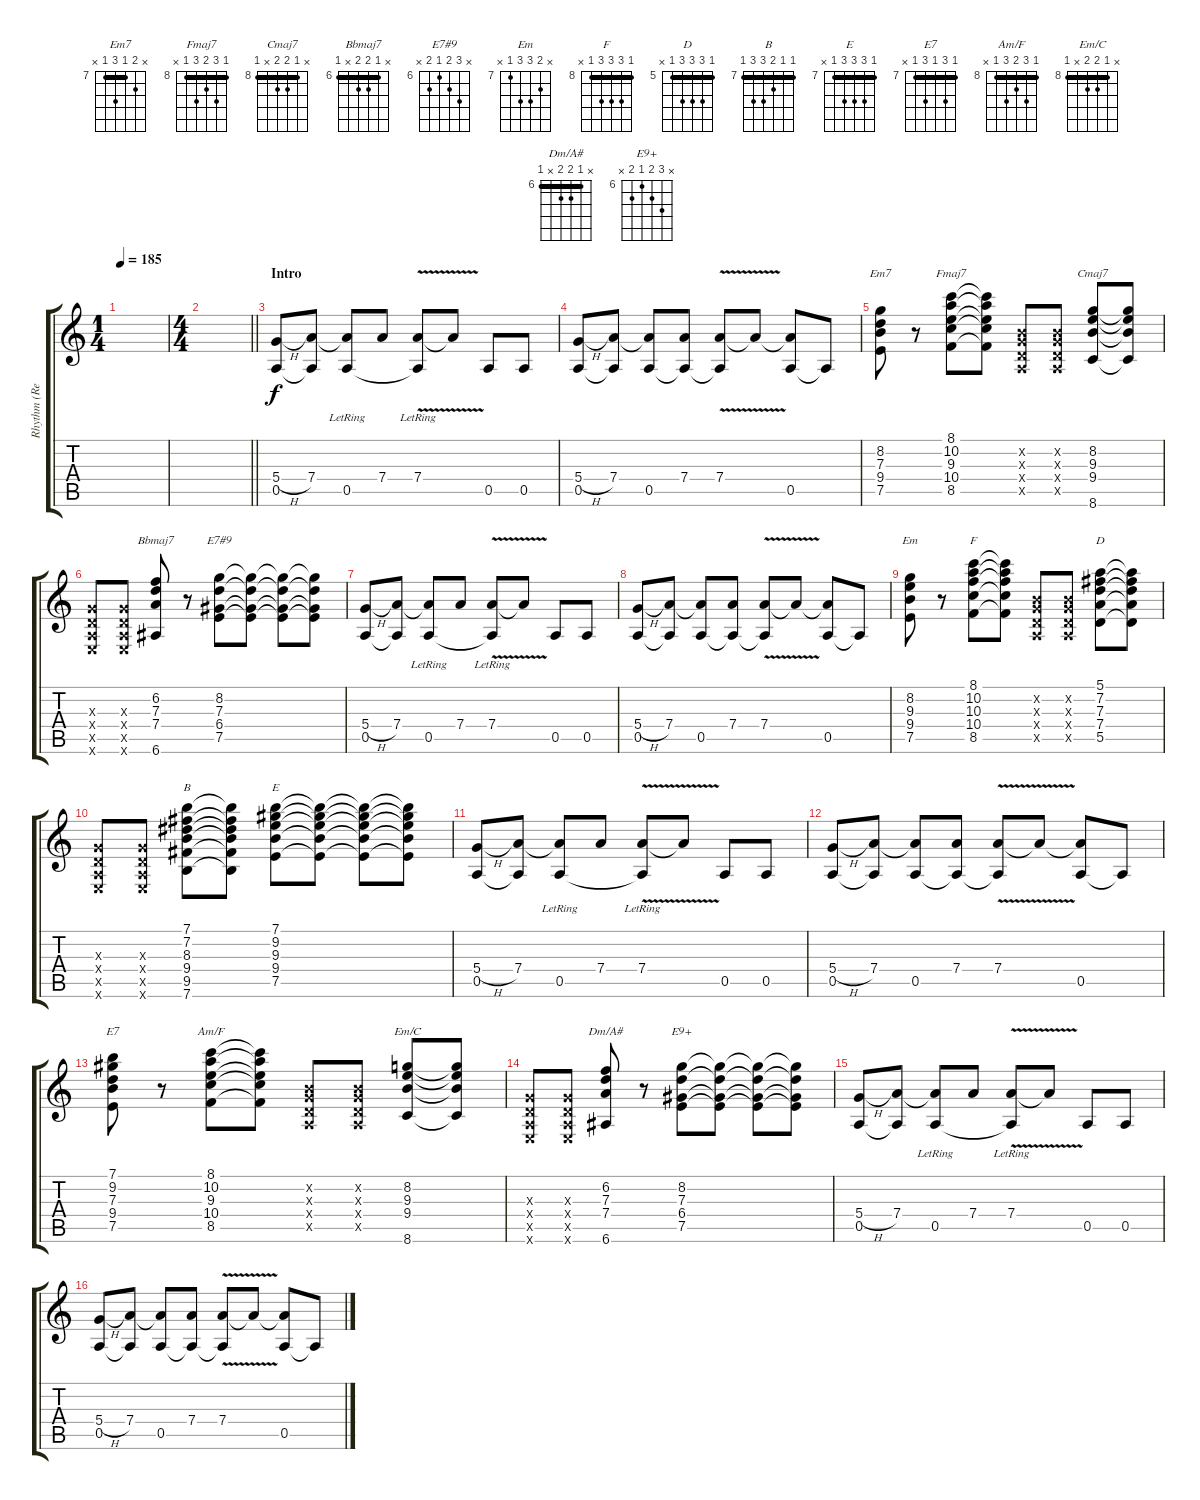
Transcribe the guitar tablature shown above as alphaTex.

\track ("Rhythm (Retab)" "Rhythm (Re") {instrument overdrivenguitar}
\staff {score tabs}
\tuning (E4 B3 G3 D3 A2 E2) {hide}
\chord ("Em7" x 8 7 9 7 x) {firstfret 7 barre 7}
\chord ("Fmaj7" 8 10 9 10 8 x) {firstfret 8 barre 8}
\chord ("Cmaj7" x 8 9 9 x 8) {firstfret 8 barre 8}
\chord ("Bbmaj7" x 6 7 7 x 6) {firstfret 6 barre 6}
\chord ("E7#9" x 8 7 6 7 x) {firstfret 6}
\chord ("Em" x 8 9 9 7 x) {firstfret 7}
\chord ("F" 8 10 10 10 8 x) {firstfret 8 barre 8}
\chord ("D" 5 7 7 7 5 x) {firstfret 5 barre 5}
\chord ("B" 7 7 8 9 9 7) {firstfret 7 barre 7}
\chord ("E" 7 9 9 9 7 x) {firstfret 7 barre 7}
\chord ("E7" 7 9 7 9 7 x) {firstfret 7 barre 7}
\chord ("Am/F" 8 10 9 10 8 x) {firstfret 8 barre 8}
\chord ("Em/C" x 8 9 9 x 8) {firstfret 8 barre 8}
\chord ("Dm/A#" x 6 7 7 x 6) {firstfret 6 barre 6}
\chord ("E9+" x 8 7 6 7 x) {firstfret 6}
\ts (1 4)
\tempo 185
\clef g2
\ks c
|
\ts (4 4)
\barLineRight lightlight
|
\section ("" "Intro")
(5.4{h} 0.5).8 (7.4 0.5{t}).8 (7.4{t} 0.5{lr}).8 7.4.8 (7.4{v lr} 0.5{t}).8 7.4{t}.8 0.5.8 0.5.8 |
(5.4{h} 0.5).8 (7.4 0.5{t}).8 (7.4{t} 0.5).8 (7.4 0.5{t}).8 (7.4{v} 0.5{t}).8 7.4{t}.8 (7.4{t} 0.5).8 0.5{t}.8 |
(8.2 7.3 9.4 7.5).8{ch "Em7"} r.8 (8.1 10.2 9.3 10.4 8.5).8{ch "Fmaj7"} (8.1{t} 10.2{t} 9.3{t} 10.4{t} 8.5{t}).8 (0.2{x} 0.3{x} 0.4{x} 0.5{x}).8 (0.2{x} 0.3{x} 0.4{x} 0.5{x}).8 (8.2 9.3 9.4 8.6).8{ch "Cmaj7"} (8.2{t} 9.3{t} 9.4{t} 8.6{t}).8 |
(0.3{x} 0.4{x} 0.5{x} 0.6{x}).8 (0.3{x} 0.4{x} 0.5{x} 0.6{x}).8 (6.2 7.3 7.4 6.6).8{ch "Bbmaj7"} r.8 (8.2 7.3 6.4 7.5).8{ch "E7#9"} (8.2{t} 7.3{t} 6.4{t} 7.5{t}).8 (8.2{t} 7.3{t} 6.4{t} 7.5{t}).8 (8.2{t} 7.3{t} 6.4{t} 7.5{t}).8 |
(5.4{h} 0.5).8 (7.4 0.5{t}).8 (7.4{t} 0.5{lr}).8 7.4.8 (7.4{v lr} 0.5{t}).8 7.4{t}.8 0.5.8 0.5.8 |
(5.4{h} 0.5).8 (7.4 0.5{t}).8 (7.4{t} 0.5).8 (7.4 0.5{t}).8 (7.4{v} 0.5{t}).8 7.4{t}.8 (7.4{t} 0.5).8 0.5{t}.8 |
(8.2 9.3 9.4 7.5).8{ch "Em"} r.8 (8.1 10.2 10.3 10.4 8.5).8{ch "F"} (8.1{t} 10.2{t} 10.3{t} 10.4{t} 8.5{t}).8 (0.2{x} 0.3{x} 0.4{x} 0.5{x}).8 (0.2{x} 0.3{x} 0.4{x} 0.5{x}).8 (5.1 7.2 7.3 7.4 5.5).8{ch "D"} (5.1{t} 7.2{t} 7.3{t} 7.4{t} 5.5{t}).8 |
(0.3{x} 0.4{x} 0.5{x} 0.6{x}).8 (0.3{x} 0.4{x} 0.5{x} 0.6{x}).8 (7.1 7.2 8.3 9.4 9.5 7.6).8{ch "B"} (7.1{t} 7.2{t} 8.3{t} 9.4{t} 9.5{t} 7.6{t}).8 (7.1 9.2 9.3 9.4 7.5).8{ch "E"} (7.1{t} 9.2{t} 9.3{t} 9.4{t} 7.5{t}).8 (7.1{t} 9.2{t} 9.3{t} 9.4{t} 7.5{t}).8 (7.1{t} 9.2{t} 9.3{t} 9.4{t} 7.5{t}).8 |
(5.4{h} 0.5).8 (7.4 0.5{t}).8 (7.4{t} 0.5{lr}).8 7.4.8 (7.4{v lr} 0.5{t}).8 7.4{t}.8 0.5.8 0.5.8 |
(5.4{h} 0.5).8 (7.4 0.5{t}).8 (7.4{t} 0.5).8 (7.4 0.5{t}).8 (7.4{v} 0.5{t}).8 7.4{t}.8 (7.4{t} 0.5).8 0.5{t}.8 |
(7.1 9.2 7.3 9.4 7.5).8{ch "E7"} r.8 (8.1 10.2 9.3 10.4 8.5).8{ch "Am/F"} (8.1{t} 10.2{t} 9.3{t} 10.4{t} 8.5{t}).8 (0.2{x} 0.3{x} 0.4{x} 0.5{x}).8 (0.2{x} 0.3{x} 0.4{x} 0.5{x}).8 (8.2 9.3 9.4 8.6).8{ch "Em/C"} (8.2{t} 9.3{t} 9.4{t} 8.6{t}).8 |
(0.3{x} 0.4{x} 0.5{x} 0.6{x}).8 (0.3{x} 0.4{x} 0.5{x} 0.6{x}).8 (6.2 7.3 7.4 6.6).8{ch "Dm/A#"} r.8 (8.2 7.3 6.4 7.5).8{ch "E9+"} (8.2{t} 7.3{t} 6.4{t} 7.5{t}).8 (8.2{t} 7.3{t} 6.4{t} 7.5{t}).8 (8.2{t} 7.3{t} 6.4{t} 7.5{t}).8 |
(5.4{h} 0.5).8 (7.4 0.5{t}).8 (7.4{t} 0.5{lr}).8 7.4.8 (7.4{v lr} 0.5{t}).8 7.4{t}.8 0.5.8 0.5.8 |
(5.4{h} 0.5).8 (7.4 0.5{t}).8 (7.4{t} 0.5).8 (7.4 0.5{t}).8 (7.4{v} 0.5{t}).8 7.4{t}.8 (7.4{t} 0.5).8 0.5{t}.8
